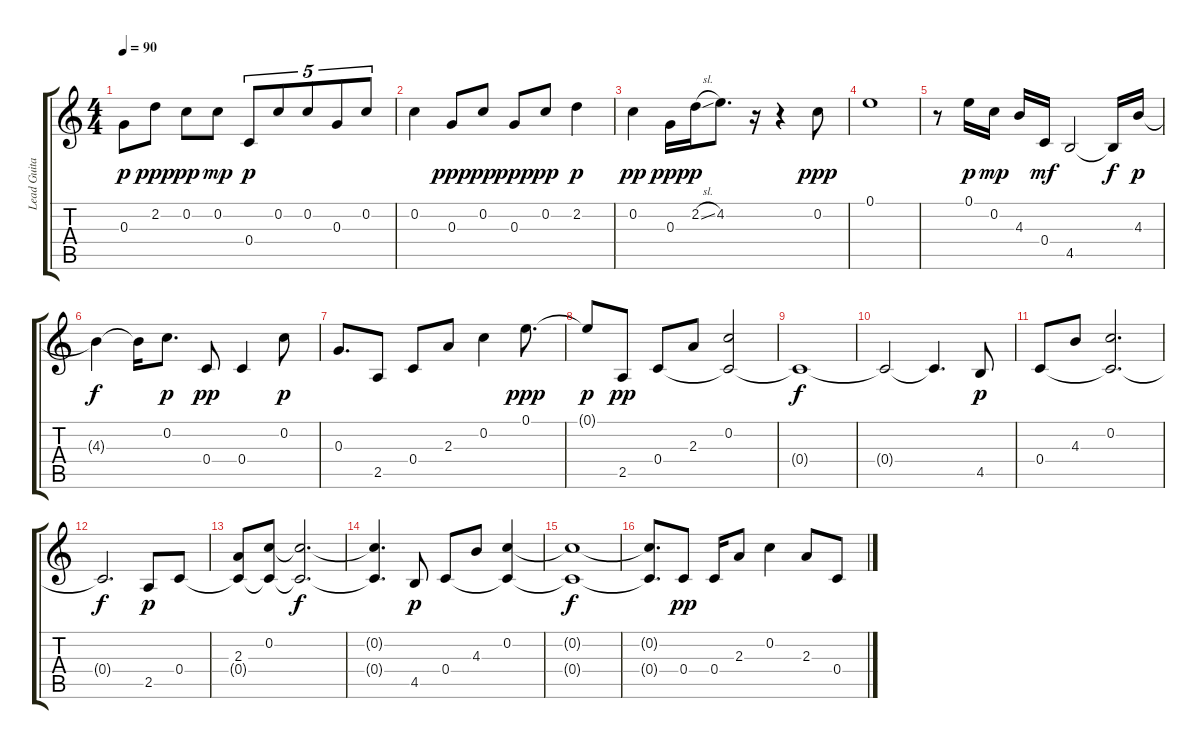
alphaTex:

\track ("Lead Guitar" "Lead Guita") {instrument electricguitarjazz}
\staff {score tabs}
\tuning (E4 C4 G3 C3 G2 C2) {hide}
\ts (4 4)
\tempo 90
\clef g2
\ks c
0.3.8{dy p} 2.2.8{dy ppp} 0.2.8{dy pp} 0.2.8{dy mp} 0.4.8{tu (5 4) dy p} 0.2.8{tu (5 4)} 0.2.8{tu (5 4)} 0.3.8{tu (5 4)} 0.2.8{tu (5 4)} |
0.2.4 0.3.8{dy ppp} 0.2.8{dy pp} 0.3.8{dy ppp} 0.2.8{dy pp} 2.2.4{dy p} |
0.2.4{dy pp} 0.3.16{dy ppp} 2.2{sl}.16{dy p} 4.2.8{d} r.16 r.4 0.2.8{dy ppp} |
0.1.1 |
r.8 0.1.16{dy p} 0.2.16{dy mp} 4.3.16 0.4.16{dy mf} 4.5.2 4.5{t}.16{dy f} 4.3.16{dy p} |
4.3{t}.4{dy f} 4.3{t}.16 0.2.8{d dy p} 0.4.8{dy pp} 0.4.4 0.2.8{dy p} |
0.3.8{d} 2.5.8 0.4.8 2.3.8 0.2.4 0.1.8{d dy ppp} |
0.1{t}.8{dy p} 2.5.8{dy pp} 0.4.8 2.3.8 (0.2 0.4{t}).2 |
0.4{t}.1{dy f} |
0.4{t}.2 0.4{t}.4{d} 4.5.8{dy p} |
0.4.8 4.3.8 (0.2 0.4{t}).2{d} |
0.4{t}.2{d dy f} 2.5.8{dy p} 0.4.8 |
(2.3 0.4{t}).8 (0.2 0.4{t}).8 (0.2{t} 0.4{t}).2{d dy f} |
(0.2{t} 0.4{t}).4{d} 4.5.8{dy p} 0.4.8 4.3.8 (0.2 0.4{t}).4 |
(0.2{t} 0.4{t}).1{dy f} |
(0.2{t} 0.4{t}).8{d} 0.4.8{dy pp} 0.4.16 2.3.8 0.2.4 2.3.8 0.4.8
